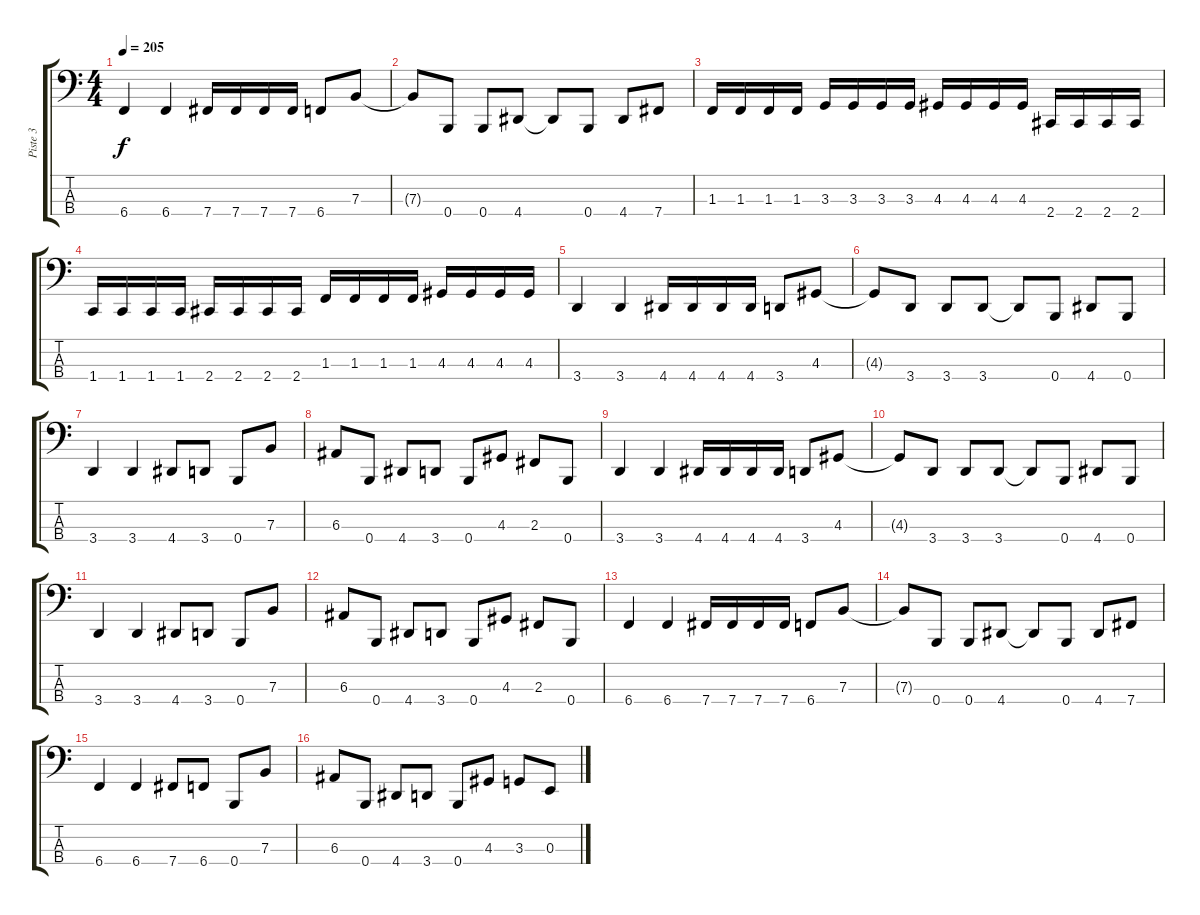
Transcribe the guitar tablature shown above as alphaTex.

\track ("Piste 3" "Piste 3") {instrument electricbasspick}
\staff {score tabs}
\tuning (D2 A1 E1 B0) {hide}
\ts (4 4)
\tempo 205
\clef f4
\ks c
6.4.4{dy f} 6.4.4 7.4.16 7.4.16 7.4.16 7.4.16 6.4.8 7.3.8 |
7.3{t}.8 0.4.8 0.4.8 4.4.8 4.4{t}.8 0.4.8 4.4.8 7.4.8 |
1.3.16 1.3.16 1.3.16 1.3.16 3.3.16 3.3.16 3.3.16 3.3.16 4.3.16 4.3.16 4.3.16 4.3.16 2.4.16 2.4.16 2.4.16 2.4.16 |
1.4.16 1.4.16 1.4.16 1.4.16 2.4.16 2.4.16 2.4.16 2.4.16 1.3.16 1.3.16 1.3.16 1.3.16 4.3.16 4.3.16 4.3.16 4.3.16 |
3.4.4 3.4.4 4.4.16 4.4.16 4.4.16 4.4.16 3.4.8 4.3.8 |
4.3{t}.8 3.4.8 3.4.8 3.4.8 3.4{t}.8 0.4.8 4.4.8 0.4.8 |
3.4.4 3.4.4 4.4.8 3.4.8 0.4.8 7.3.8 |
6.3.8 0.4.8 4.4.8 3.4.8 0.4.8 4.3.8 2.3.8 0.4.8 |
3.4.4 3.4.4 4.4.16 4.4.16 4.4.16 4.4.16 3.4.8 4.3.8 |
4.3{t}.8 3.4.8 3.4.8 3.4.8 3.4{t}.8 0.4.8 4.4.8 0.4.8 |
3.4.4 3.4.4 4.4.8 3.4.8 0.4.8 7.3.8 |
6.3.8 0.4.8 4.4.8 3.4.8 0.4.8 4.3.8 2.3.8 0.4.8 |
6.4.4 6.4.4 7.4.16 7.4.16 7.4.16 7.4.16 6.4.8 7.3.8 |
7.3{t}.8 0.4.8 0.4.8 4.4.8 4.4{t}.8 0.4.8 4.4.8 7.4.8 |
6.4.4 6.4.4 7.4.8 6.4.8 0.4.8 7.3.8 |
6.3.8 0.4.8 4.4.8 3.4.8 0.4.8 4.3.8 3.3.8 0.3.8
